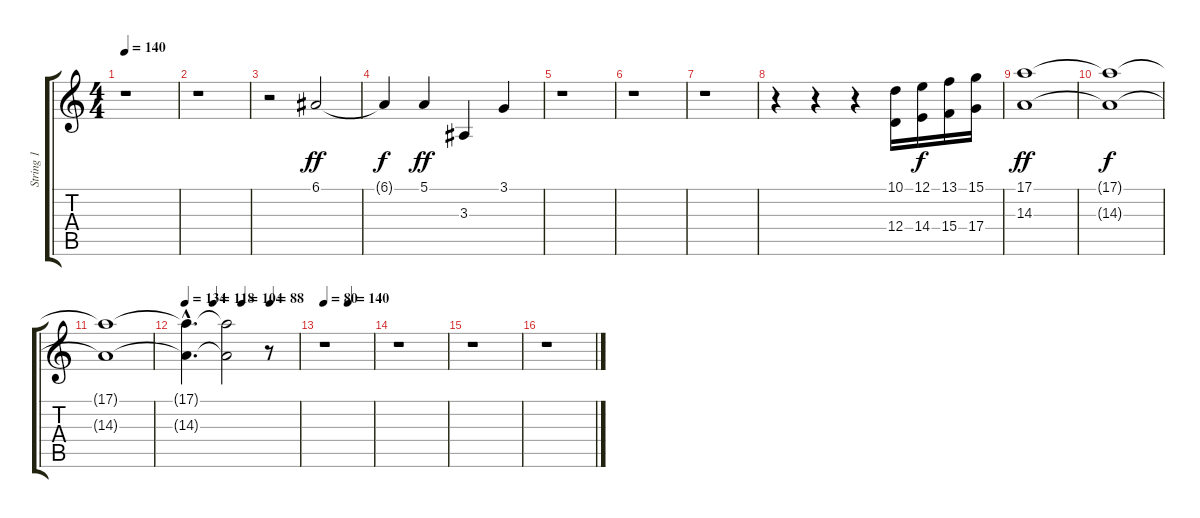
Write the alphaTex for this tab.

\track ("String 1" "String 1") {instrument stringensemble1}
\staff {score tabs}
\tuning (E4 B3 G3 D3 A2 E2) {hide}
\ts (4 4)
\tempo 140
\clef g2
\ks c
r.1{dy ff} |
r.1 |
r.2 6.1.2{volume 10} |
6.1{t}.4{dy f} 5.1.4{dy ff volume 12} 3.3.4 3.1.4 |
r.1 |
r.1 |
r.1 |
r.4 r.4 r.4 (10.1 12.4).16 (12.1 14.4).16{dy f} (13.1 15.4).16 (15.1 17.4).16 |
(17.1 14.3).1{dy ff volume 12} |
(17.1{t} 14.3{t}).1{dy f} |
(17.1{t} 14.3{t}).1 |
\tempo 134
\tempo (118 0.25)
\tempo (104 0.5)
\tempo (88 0.75)
(17.1{hac t} 14.3{hac t}).4{d} (17.1{t} 14.3{t}).2 r.8 |
\tempo 80
\tempo (140 0.5)
r.1 |
r.1 |
r.1 |
r.1
